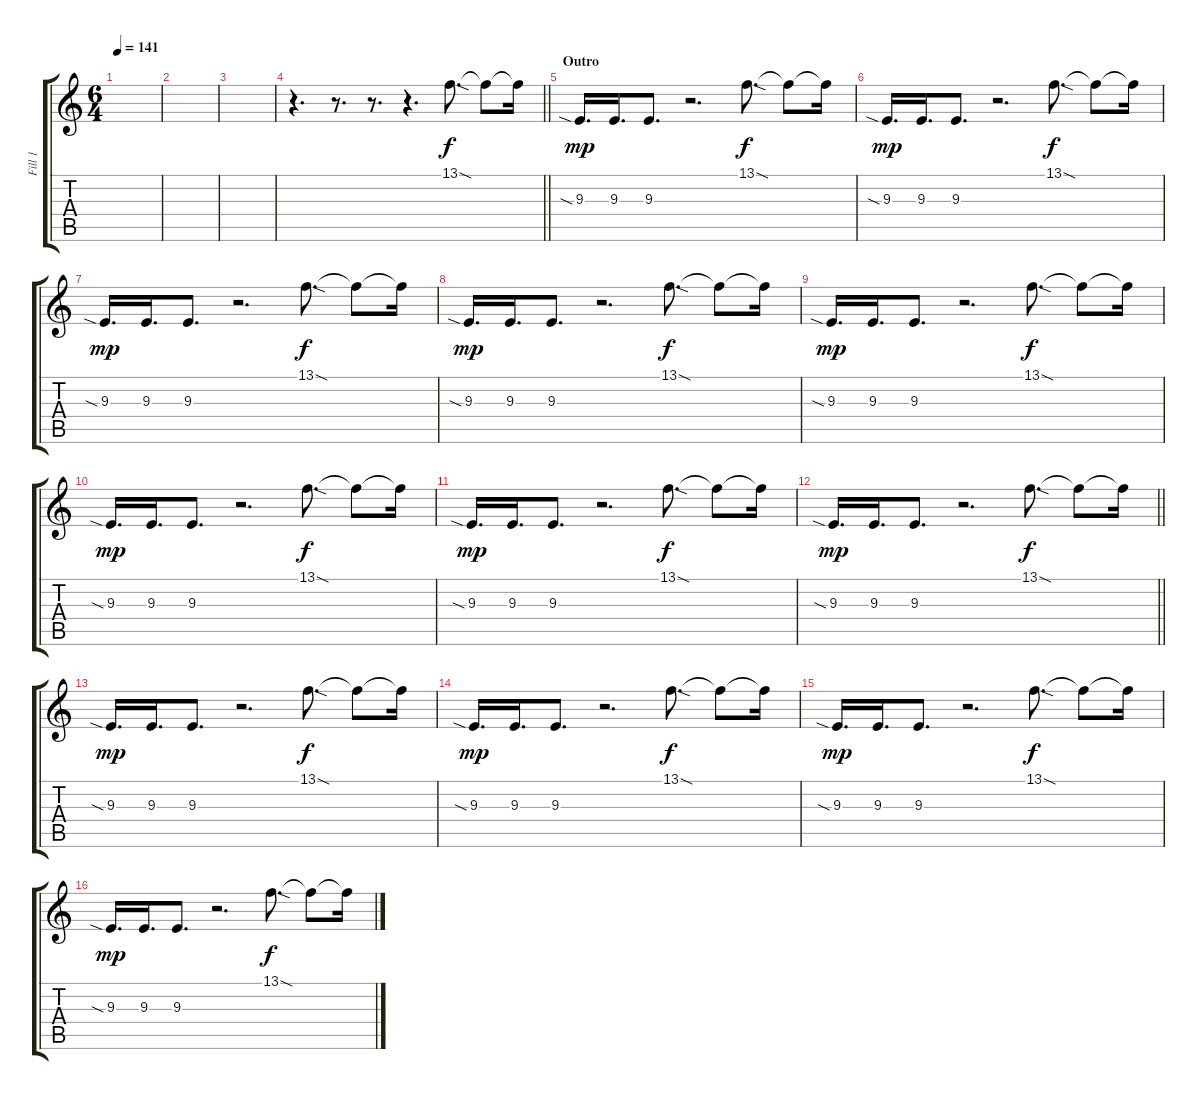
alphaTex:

\track ("Fill 1" "Fill 1") {instrument altosax}
\staff {score tabs}
\tuning (E4 B3 G3 D3 A2 E2) {hide}
\ts (6 4)
\tempo 141
\clef g2
\ks c
|
|
|
\barLineRight lightlight
r.4{d} r.8{d} r.8{d} r.4{d} 13.1{sod}.8{d} 13.1{t}.8 13.1{t}.16 |
\section ("" "Outro")
9.3{sia}.16{d dy mp} 9.3.16{d} 9.3.8{d} r.2{d} 13.1{sod}.8{d dy f} 13.1{t}.8 13.1{t}.16 |
9.3{sia}.16{d dy mp} 9.3.16{d} 9.3.8{d} r.2{d} 13.1{sod}.8{d dy f} 13.1{t}.8 13.1{t}.16 |
9.3{sia}.16{d dy mp} 9.3.16{d} 9.3.8{d} r.2{d} 13.1{sod}.8{d dy f} 13.1{t}.8 13.1{t}.16 |
9.3{sia}.16{d dy mp} 9.3.16{d} 9.3.8{d} r.2{d} 13.1{sod}.8{d dy f} 13.1{t}.8 13.1{t}.16 |
9.3{sia}.16{d dy mp} 9.3.16{d} 9.3.8{d} r.2{d} 13.1{sod}.8{d dy f} 13.1{t}.8 13.1{t}.16 |
9.3{sia}.16{d dy mp} 9.3.16{d} 9.3.8{d} r.2{d} 13.1{sod}.8{d dy f} 13.1{t}.8 13.1{t}.16 |
9.3{sia}.16{d dy mp} 9.3.16{d} 9.3.8{d} r.2{d} 13.1{sod}.8{d dy f} 13.1{t}.8 13.1{t}.16 |
\barLineRight lightlight
9.3{sia}.16{d dy mp} 9.3.16{d} 9.3.8{d} r.2{d} 13.1{sod}.8{d dy f} 13.1{t}.8 13.1{t}.16 |
9.3{sia}.16{d dy mp} 9.3.16{d} 9.3.8{d} r.2{d} 13.1{sod}.8{d dy f} 13.1{t}.8 13.1{t}.16 |
9.3{sia}.16{d dy mp} 9.3.16{d} 9.3.8{d} r.2{d} 13.1{sod}.8{d dy f} 13.1{t}.8 13.1{t}.16 |
9.3{sia}.16{d dy mp} 9.3.16{d} 9.3.8{d} r.2{d} 13.1{sod}.8{d dy f} 13.1{t}.8 13.1{t}.16 |
9.3{sia}.16{d dy mp} 9.3.16{d} 9.3.8{d} r.2{d} 13.1{sod}.8{d dy f} 13.1{t}.8 13.1{t}.16
